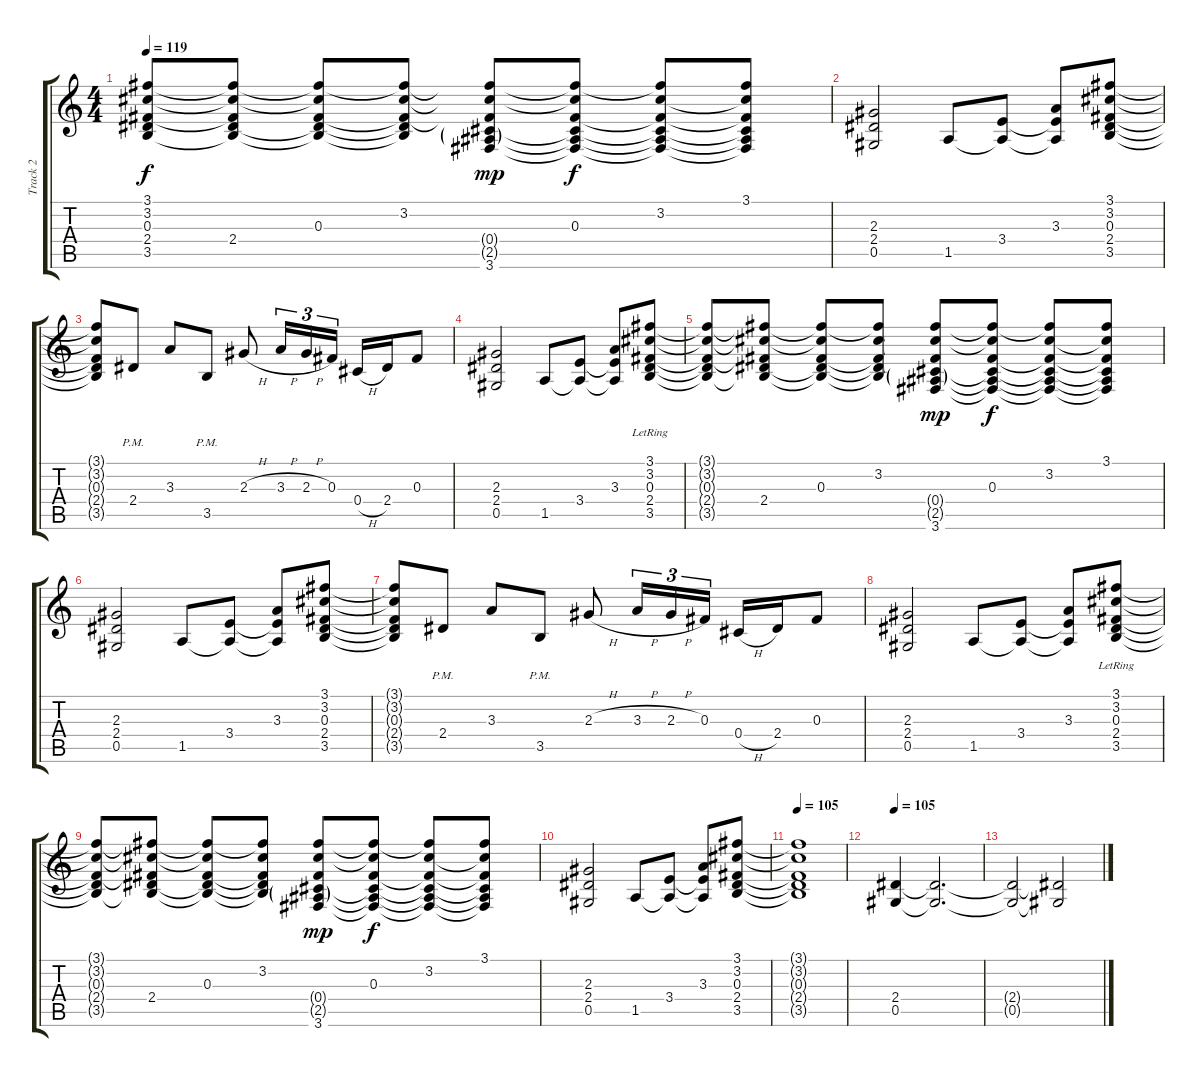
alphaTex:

\track ("Track 2" "Track 2") {instrument overdrivenguitar}
\staff {score tabs}
\tuning (Eb4 Bb3 Gb3 Db3 Ab2 Eb2) {hide}
\ts (4 4)
\tempo 119
\clef g2
\ks c
(3.1{t} 3.2{t} 0.3{t} 2.4{t} 3.5{t}).8{dy f} (3.1{t} 3.2{t} 0.3{t} 2.4 3.5{t}).8 (3.1{t} 3.2{t} 0.3 2.4{t} 3.5{t}).8 (3.1{t} 3.2 0.3{t} 2.4{t} 3.5{t}).8 (3.1{t} 3.2{t} 0.3{t} 0.4{g} 2.5{g} 3.6).8{dy mp} (3.1{t} 3.2{t} 0.3 0.4{t} 2.5{t} 3.6{t}).8{dy f} (3.1{t} 3.2 0.3{t} 0.4{t} 2.5{t} 3.6{t}).8 (3.1 3.2{t} 0.3{t} 0.4{t} 2.5{t} 3.6{t}).8 |
(2.3 2.4 0.5).2 1.5.8 (3.4 1.5{t}).8 (3.3 3.4{t} 1.5{t}).8 (3.1 3.2 0.3 2.4 3.5).8 |
(3.1{t} 3.2{t} 0.3{t} 2.4{t} 3.5{t}).8 2.4{pm}.8 3.3.8 3.5{pm}.8 2.3{h}.8 3.3{h}.16{tu (3 2)} 2.3{h}.16{tu (3 2)} 0.3.16{tu (3 2)} 0.4{h}.16 2.4.16 0.3.8 |
(2.3 2.4 0.5).2 1.5.8 (3.4 1.5{t}).8 (3.3 3.4{t} 1.5{t}).8 (3.1{lr} 3.2{lr} 0.3{lr} 2.4{lr} 3.5{lr}).8 |
(3.1{t} 3.2{t} 0.3{t} 2.4{t} 3.5{t}).8 (3.1{t} 3.2{t} 0.3{t} 2.4 3.5{t}).8 (3.1{t} 3.2{t} 0.3 2.4{t} 3.5{t}).8 (3.1{t} 3.2 0.3{t} 2.4{t} 3.5{t}).8 (3.1{t} 3.2{t} 0.3{t} 0.4{g} 2.5{g} 3.6).8{dy mp} (3.1{t} 3.2{t} 0.3 0.4{t} 2.5{t} 3.6{t}).8{dy f} (3.1{t} 3.2 0.3{t} 0.4{t} 2.5{t} 3.6{t}).8 (3.1 3.2{t} 0.3{t} 0.4{t} 2.5{t} 3.6{t}).8 |
(2.3 2.4 0.5).2 1.5.8 (3.4 1.5{t}).8 (3.3 3.4{t} 1.5{t}).8 (3.1 3.2 0.3 2.4 3.5).8 |
(3.1{t} 3.2{t} 0.3{t} 2.4{t} 3.5{t}).8 2.4{pm}.8 3.3.8 3.5{pm}.8 2.3{h}.8 3.3{h}.16{tu (3 2)} 2.3{h}.16{tu (3 2)} 0.3.16{tu (3 2)} 0.4{h}.16 2.4.16 0.3.8 |
(2.3 2.4 0.5).2 1.5.8 (3.4 1.5{t}).8 (3.3 3.4{t} 1.5{t}).8 (3.1{lr} 3.2{lr} 0.3{lr} 2.4{lr} 3.5{lr}).8 |
(3.1{t} 3.2{t} 0.3{t} 2.4{t} 3.5{t}).8 (3.1{t} 3.2{t} 0.3{t} 2.4 3.5{t}).8 (3.1{t} 3.2{t} 0.3 2.4{t} 3.5{t}).8 (3.1{t} 3.2 0.3{t} 2.4{t} 3.5{t}).8 (3.1{t} 3.2{t} 0.3{t} 0.4{g} 2.5{g} 3.6).8{dy mp} (3.1{t} 3.2{t} 0.3 0.4{t} 2.5{t} 3.6{t}).8{dy f} (3.1{t} 3.2 0.3{t} 0.4{t} 2.5{t} 3.6{t}).8 (3.1 3.2{t} 0.3{t} 0.4{t} 2.5{t} 3.6{t}).8 |
(2.3 2.4 0.5).2 1.5.8 (3.4 1.5{t}).8 (3.3 3.4{t} 1.5{t}).8 (3.1 3.2 0.3 2.4 3.5).8 |
\tempo 105
(3.1{t} 3.2{t} 0.3{t} 2.4{t} 3.5{t}).1 |
\tempo 105
(2.4 0.5).4 (2.4{t} 0.5{t}).2{d volume 10} |
(2.4{t} 0.5{t}).2{volume 7} (2.4{t} 0.5{t}).2{volume 0}
